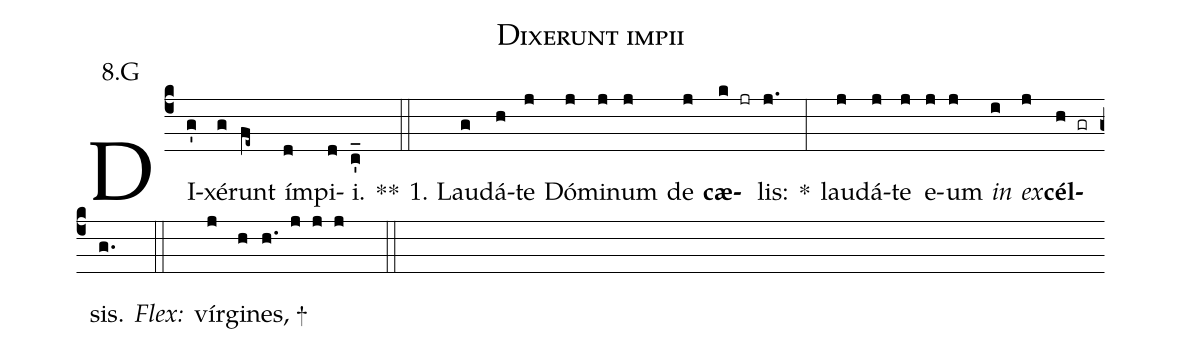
name:Dixerunt impii;
office-part:Antiphona;
mode:8;
annotation: 8.G;
%%
(c4) DI(g')xé(g)runt(fe~) ím(d)pi(d)i.(c'_) **(::)
1. Lau(g)dá(h)te(j) Dó(j)mi(j)num(j) de(j) <b>cæ</b>(k jr)lis:(j.) *(:) lau(j)dá(j)te(j) e(j)um(j) <i>in</i>(i) <i>ex</i>(j)<b>cél</b>(h gr)sis.(g.) <i>Flex:</i>(::)  vír(j)gi(h)nes, +(h. j j j  ::)
